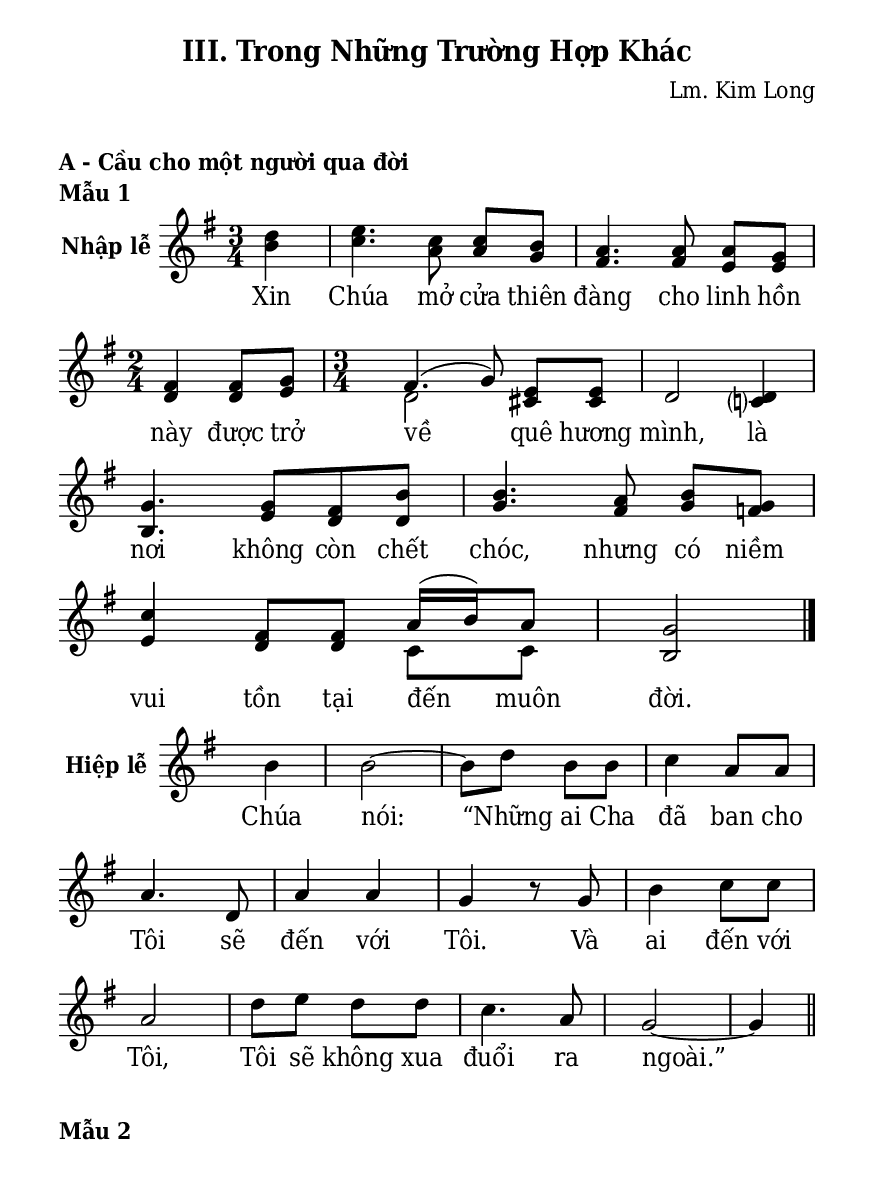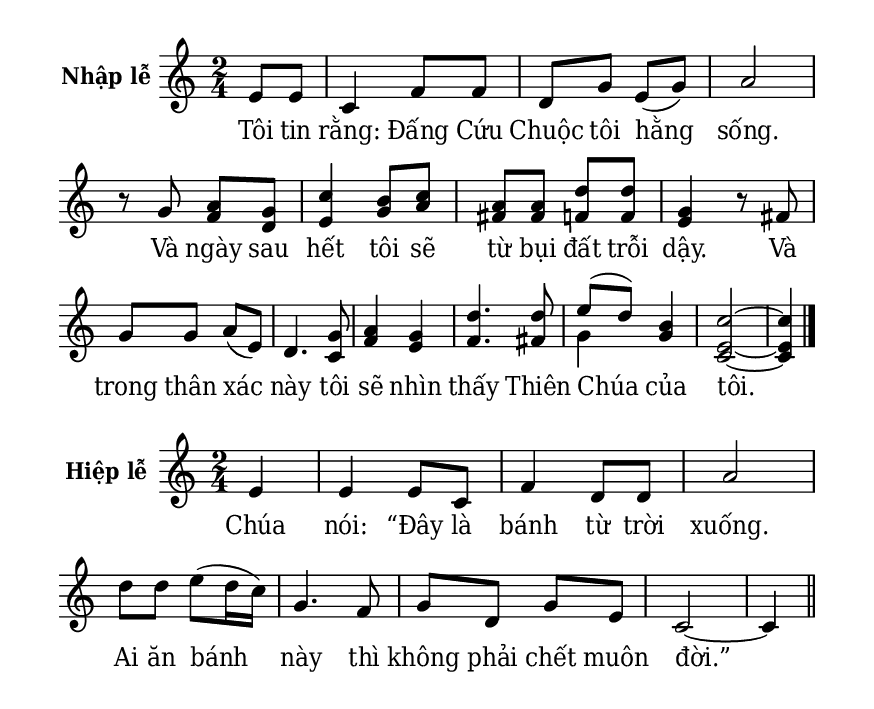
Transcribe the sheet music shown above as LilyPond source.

% Cài đặt chung
\version "2.22.1"
\include "english.ly"

\header {
  %title = "Thánh Lễ"
  %subtitle = "Ca Nhập Lễ và Hiệp Lễ"
  subsubtitle = \markup { \huge "III. Trong Những Trường Hợp Khác" }
  composer = "Lm. Kim Long"
  %arranger = " "
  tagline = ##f
}

% Nhạc
nhacMauMot = \relative c'' {
  \key g \major
  \time 3/4
  \set Timing.beamExceptions = #'()
  \set Timing.baseMoment = #(ly:make-moment 1/4)
  \set Timing.beatStructure = #'(1 1 1)
  \override Staff.TimeSignature.break-visibility = #end-of-line-invisible
  \partial 4
  <<
    {
      d4 |
      e4. c8 c b |
      a4. a8 a g |
      \time 2/4
      fs4 fs8 g
    }
    {
      b4 |
      c4. a8 a g |
      fs4. fs8 e e |
      d4 d8 e
    }
  >>
  \time 3/4
  <<
    {
      \voiceOne
      fs4. (g8)
    }
    \new Voice = "splitpart" {
      \voiceTwo
      d2
    }
  >>
  \oneVoice
  <<
    {
      e8 [e]
    }
    {
      cs cs
    }
  >>
  d2
  <<
    {
      d4 |
      g4. g8 fs b |
      b4. a8 b [g] |
      c4 fs,8 fs
    }
    {
      c!?4 |
      b4. e8 d d |
      g4. fs8 g f! |
      e4 d8 d
    }
  >>
  <<
    {
      \voiceOne
      a'16 (b) a8
    }
    \new Voice = "splitpart" {
      \voiceTwo
      c,8 c
    }
  >>
  \oneVoice
  <g' b,>2 \bar "|."
}

nhacMauHai = \relative c'' {
  \key g \major
  \time 2/4
  \partial 4 b4 |
  b2 ~ |
  b8 d b b |
  c4 a8 a |
  a4. d,8 |
  a'4 a |
  g r8 g |
  b4 c8 c |
  a2 |
  d8 e d d |
  c4. a8 |
  g2 ~ |
  g4 \bar "||"
}

nhacMauBa = \relative c' {
  \key c \major
  \time 2/4
  \partial 4 e8 e |
  c4 f8 f |
  d g e (g) |
  a2 |
  r8 g
  <<
    {
      a8 g |
      c4 b8 c |
      a a d d |
      g,4
    }
    {
      f8 d |
      e4 g8 a |
      fs fs f! f |
      e4
    }
  >>
  r8 fs |
  g g a (e) |
  d4.
  <<
    {
      g8 |
      a4 g |
      d'4. d8
    }
    {
      c,8 |
      f4 e |
      f4. fs8
    }
  >>
  <<
    {
      \voiceOne
      e'8 (d)
    }
    \new Voice = "splitpart" {
      \voiceTwo
      g,4
    }
  >>
  \oneVoice
  <b g>4 |
  <c e, c>2 ~ |
  <c e, c>4 \bar "|."
}

nhacMauBon = \relative c' {
  \key c \major
  \time 2/4
  \partial 4 e4 |
  e e8 c |
  f4 d8 d |
  a'2 |
  d8 d e (d16 c) |
  g4. f8 |
  g d g e |
  c2 ~ |
  c4 \bar "||"
}

% Lời
loiMauMot = \lyricmode {
  Xin Chúa mở cửa thiên đàng cho linh hồn này
  được trở về quê hương mình,
  là nơi không còn chết chóc,
  nhưng có niềm vui tồn tại đến muôn đời.
}

loiMauHai = \lyricmode {
  Chúa nói:
  “Những ai Cha đã ban cho Tôi sẽ đến với Tôi.
  Và ai đến với Tôi, Tôi sẽ không xua đuổi ra ngoài.”
}

loiMauBa = \lyricmode {
  Tôi tin rằng: Đấng Cứu Chuộc tôi hằng sống.
  Và ngày sau hết tôi sẽ từ bụi đất trỗi dậy.
  Và trong thân xác này
  tôi sẽ nhìn thấy Thiên Chúa của tôi.
}

loiMauBon = \lyricmode {
  Chúa nói: “Đây là bánh từ trời xuống.
  Ai ăn bánh này thì không phải chết muôn đời.”
}

% Dàn trang
\paper {
  #(set-paper-size "a5")
  top-margin = 10\mm
  bottom-margin = 10\mm
  left-margin = 10\mm
  right-margin = 10\mm
  indent = #0
  #(define fonts
	 (make-pango-font-tree "Deja Vu Serif Condensed"
	 		       "Deja Vu Serif Condensed"
			       "Deja Vu Serif Condensed"
			       (/ 20 20)))
  print-page-number = ##f
}

\markup {
  \vspace #2
  \column {
    \left-align {
      \line {
        \bold "A - Cầu cho một người qua đời"
      }
      \line {
        \bold "Mẫu 1"
      }
    }
  }
}

\score {
  <<
    \new Staff \with {
      instrumentName = \markup { \bold "Nhập lễ" }} <<
        \clef treble
        \new Voice = beSop {
          \nhacMauMot
        }
      \new Lyrics \lyricsto beSop \loiMauMot
    >>
  >>
  \layout {
    indent = 17
    \override Lyrics.LyricSpace.minimum-distance = #0.6
    \override Score.BarNumber.break-visibility = ##(#f #f #f)
    \override Score.SpacingSpanner.uniform-stretching = ##t
    ragged-last = ##f
  }
}

\score {
  <<
    \new Staff\with {
      instrumentName = \markup { \bold "Hiệp lễ" }} <<
        \clef treble
        \new Voice = beSop {
          \nhacMauHai
        }
      \new Lyrics \lyricsto beSop \loiMauHai
    >>
  >>
  \layout {
    indent = 17
    \override Staff.TimeSignature.transparent = ##t
    \override Lyrics.LyricSpace.minimum-distance = #0.7
    \override Score.BarNumber.break-visibility = ##(#f #f #f)
    \override Score.SpacingSpanner.uniform-stretching = ##t
    \override LyricHyphen.minimum-distance = #1.5
    ragged-last = ##f
  }
}

\markup {
  \vspace #2
  \line {
    \bold "Mẫu 2"
  }
}

\score {
  <<
    \new Staff \with {
      instrumentName = \markup { \bold "Nhập lễ" }}<<
        \clef treble
        \new Voice = beSop {
          \nhacMauBa
        }
      \new Lyrics \lyricsto beSop \loiMauBa
    >>
  >>
  \layout {
    indent = 17
    \override Lyrics.LyricSpace.minimum-distance = #0.6
    \override Score.BarNumber.break-visibility = ##(#f #f #f)
    \override Score.SpacingSpanner.uniform-stretching = ##t
    ragged-last = ##f
  }
}

\score {
  <<
    \new Staff \with {
      instrumentName = \markup { \bold "Hiệp lễ" }} <<
        \clef treble
        \new Voice = beSop {
          \nhacMauBon
        }
      \new Lyrics \lyricsto beSop \loiMauBon
    >>
  >>
  \layout {
    indent = 17
    \override Lyrics.LyricSpace.minimum-distance = #0.7
    \override LyricHyphen.minimum-distance = #1
    \override Score.BarNumber.break-visibility = ##(#f #f #f)
    \override Score.SpacingSpanner.uniform-stretching = ##t
    ragged-last = ##f
  }
}
